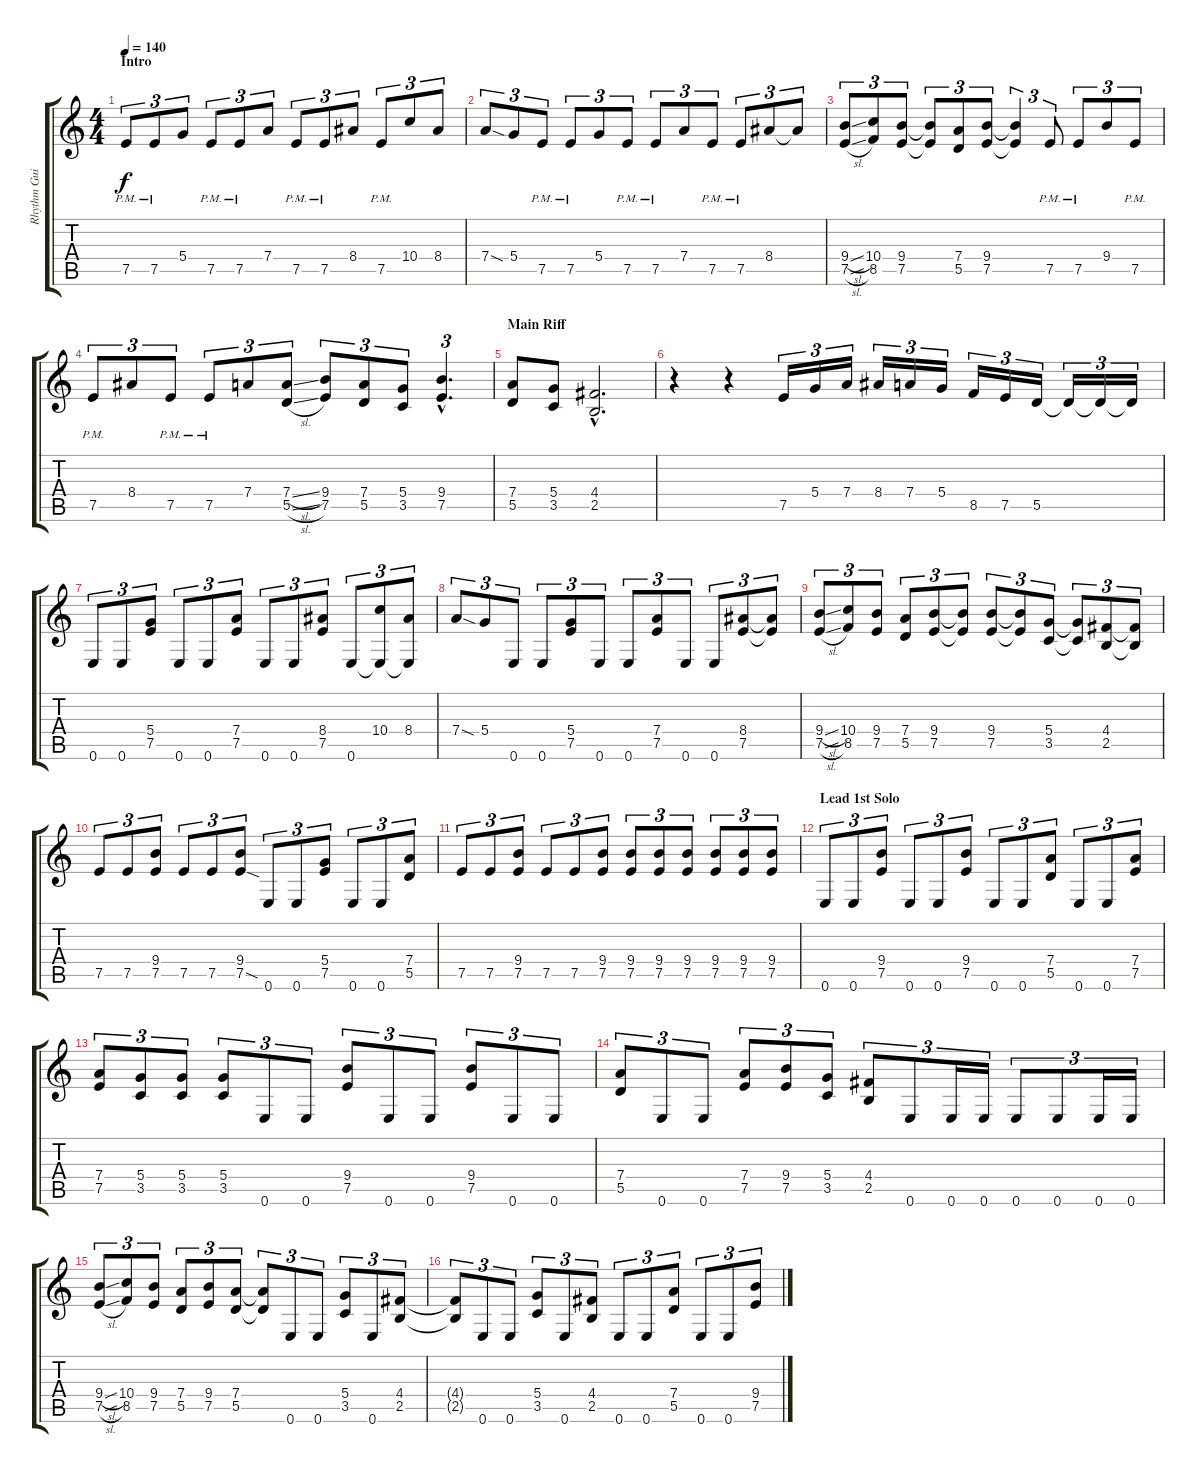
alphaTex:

\track ("Rhythm Guitar" "Rhythm Gui") {instrument distortionguitar}
\staff {score tabs}
\tuning (E4 B3 G3 D3 A2 E2) {hide}
\ts (4 4)
\section ("" "Intro")
\tempo 140
\clef g2
\ks c
7.5{pm}.8{tu (3 2) dy f instrument distortionguitar} 7.5{pm}.8{tu (3 2)} 5.4.8{tu (3 2)} 7.5{pm}.8{tu (3 2)} 7.5{pm}.8{tu (3 2)} 7.4.8{tu (3 2)} 7.5{pm}.8{tu (3 2)} 7.5{pm}.8{tu (3 2)} 8.4.8{tu (3 2)} 7.5{pm}.8{tu (3 2)} 10.4.8{tu (3 2)} 8.4.8{tu (3 2)} |
7.4{sod}.8{tu (3 2)} 5.4.8{tu (3 2)} 7.5{pm}.8{tu (3 2)} 7.5{pm}.8{tu (3 2)} 5.4.8{tu (3 2)} 7.5{pm}.8{tu (3 2)} 7.5{pm}.8{tu (3 2)} 7.4.8{tu (3 2)} 7.5{pm}.8{tu (3 2)} 7.5{pm}.8{tu (3 2)} 8.4.8{tu (3 2)} 8.4{t}.8{tu (3 2)} |
(9.4{sl} 7.5{sl}).8{tu (3 2)} (10.4 8.5).8{tu (3 2)} (9.4 7.5).8{tu (3 2)} (9.4{t} 7.5{t}).8{tu (3 2)} (7.4 5.5).8{tu (3 2)} (9.4 7.5).8{tu (3 2)} (9.4{t} 7.5{t}).4{tu (3 2)} 7.5{pm}.8{tu (3 2)} 7.5{pm}.8{tu (3 2)} 9.4.8{tu (3 2)} 7.5{pm}.8{tu (3 2)} |
7.5{pm}.8{tu (3 2)} 8.4.8{tu (3 2)} 7.5{pm}.8{tu (3 2)} 7.5{pm}.8{tu (3 2)} 7.4.8{tu (3 2)} (7.4{sl} 5.5{sl}).8{tu (3 2)} (9.4 7.5).8{tu (3 2)} (7.4 5.5).8{tu (3 2)} (5.4 3.5).8{tu (3 2)} (9.4{hac} 7.5{hac}).4{d tu (3 2)} |
\section ("" "Main Riff")
(7.4 5.5).8 (5.4 3.5).8 (4.4{hac} 2.5{hac}).2{d} |
r.4 r.4 7.5.16{tu (3 2)} 5.4.16{tu (3 2)} 7.4.16{tu (3 2)} 8.4.16{tu (3 2)} 7.4.16{tu (3 2)} 5.4.16{tu (3 2)} 8.5.16{tu (3 2)} 7.5.16{tu (3 2)} 5.5.16{tu (3 2)} 5.5{t}.16{tu (3 2)} 5.5{t}.16{tu (3 2)} 5.5{t}.16{tu (3 2)} |
0.6.8{tu (3 2)} 0.6.8{tu (3 2)} (5.4 7.5).8{tu (3 2)} 0.6.8{tu (3 2)} 0.6.8{tu (3 2)} (7.4 7.5).8{tu (3 2)} 0.6.8{tu (3 2)} 0.6.8{tu (3 2)} (8.4 7.5).8{tu (3 2)} 0.6.8{tu (3 2)} (10.4 0.6{t}).8{tu (3 2)} (8.4 0.6{t}).8{tu (3 2)} |
7.4{sod}.8{tu (3 2)} 5.4.8{tu (3 2)} 0.6.8{tu (3 2)} 0.6.8{tu (3 2)} (5.4 7.5).8{tu (3 2)} 0.6.8{tu (3 2)} 0.6.8{tu (3 2)} (7.4 7.5).8{tu (3 2)} 0.6.8{tu (3 2)} 0.6.8{tu (3 2)} (8.4 7.5).8{tu (3 2)} (8.4{t} 7.5{t}).8{tu (3 2)} |
(9.4{sl} 7.5{sl}).8{tu (3 2)} (10.4 8.5).8{tu (3 2)} (9.4 7.5).8{tu (3 2)} (7.4 5.5).8{tu (3 2)} (9.4 7.5).8{tu (3 2)} (9.4{t} 7.5{t}).8{tu (3 2)} (9.4 7.5).8{tu (3 2)} (9.4{t} 7.5{t}).8{tu (3 2)} (5.4 3.5).8{tu (3 2)} (5.4{t} 3.5{t}).8{tu (3 2)} (4.4 2.5).8{tu (3 2)} (4.4{t} 2.5{t}).8{tu (3 2)} |
7.5.8{tu (3 2)} 7.5.8{tu (3 2)} (9.4 7.5).8{tu (3 2)} 7.5.8{tu (3 2)} 7.5.8{tu (3 2)} (9.4 7.5{sod}).8{tu (3 2)} 0.6.8{tu (3 2)} 0.6.8{tu (3 2)} (5.4 7.5).8{tu (3 2)} 0.6.8{tu (3 2)} 0.6.8{tu (3 2)} (7.4 5.5).8{tu (3 2)} |
7.5.8{tu (3 2)} 7.5.8{tu (3 2)} (9.4 7.5).8{tu (3 2)} 7.5.8{tu (3 2)} 7.5.8{tu (3 2)} (9.4 7.5).8{tu (3 2)} (9.4 7.5).8{tu (3 2)} (9.4 7.5).8{tu (3 2)} (9.4 7.5).8{tu (3 2)} (9.4 7.5).8{tu (3 2)} (9.4 7.5).8{tu (3 2)} (9.4 7.5).8{tu (3 2)} |
\section ("" "Lead 1st Solo")
0.6.8{tu (3 2)} 0.6.8{tu (3 2)} (9.4 7.5).8{tu (3 2)} 0.6.8{tu (3 2)} 0.6.8{tu (3 2)} (9.4 7.5).8{tu (3 2)} 0.6.8{tu (3 2)} 0.6.8{tu (3 2)} (7.4 5.5).8{tu (3 2)} 0.6.8{tu (3 2)} 0.6.8{tu (3 2)} (7.4 7.5).8{tu (3 2)} |
(7.4 7.5).8{tu (3 2)} (5.4 3.5).8{tu (3 2)} (5.4 3.5).8{tu (3 2)} (5.4 3.5).8{tu (3 2)} 0.6.8{tu (3 2)} 0.6.8{tu (3 2)} (9.4 7.5).8{tu (3 2)} 0.6.8{tu (3 2)} 0.6.8{tu (3 2)} (9.4 7.5).8{tu (3 2)} 0.6.8{tu (3 2)} 0.6.8{tu (3 2)} |
(7.4 5.5).8{tu (3 2)} 0.6.8{tu (3 2)} 0.6.8{tu (3 2)} (7.4 7.5).8{tu (3 2)} (9.4 7.5).8{tu (3 2)} (5.4 3.5).8{tu (3 2)} (4.4 2.5).8{tu (3 2)} 0.6.8{tu (3 2)} 0.6.16{tu (3 2)} 0.6.16{tu (3 2)} 0.6.8{tu (3 2)} 0.6.8{tu (3 2)} 0.6.16{tu (3 2)} 0.6.16{tu (3 2)} |
(9.4{sl} 7.5{sl}).8{tu (3 2)} (10.4 8.5).8{tu (3 2)} (9.4 7.5).8{tu (3 2)} (7.4 5.5).8{tu (3 2)} (9.4 7.5).8{tu (3 2)} (7.4 5.5).8{tu (3 2)} (7.4{t} 5.5{t}).8{tu (3 2)} 0.6.8{tu (3 2)} 0.6.8{tu (3 2)} (5.4 3.5).8{tu (3 2)} 0.6.8{tu (3 2)} (4.4 2.5).8{tu (3 2)} |
(4.4{t} 2.5{t}).8{tu (3 2)} 0.6.8{tu (3 2)} 0.6.8{tu (3 2)} (5.4 3.5).8{tu (3 2)} 0.6.8{tu (3 2)} (4.4 2.5).8{tu (3 2)} 0.6.8{tu (3 2)} 0.6.8{tu (3 2)} (7.4 5.5).8{tu (3 2)} 0.6.8{tu (3 2)} 0.6.8{tu (3 2)} (9.4 7.5).8{tu (3 2)}
